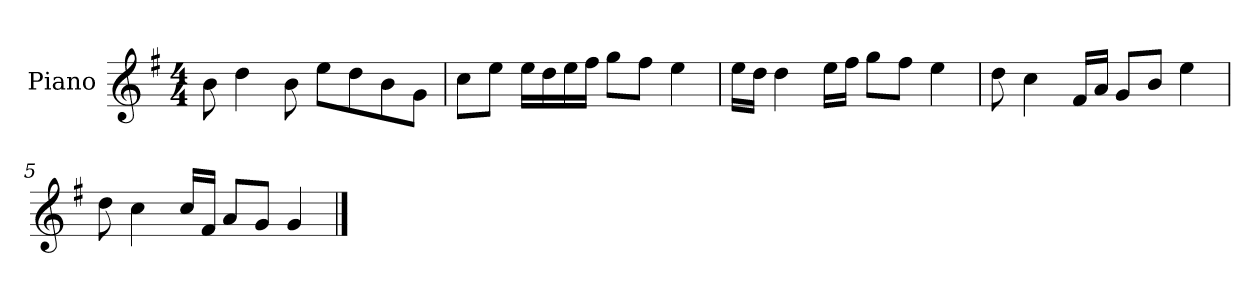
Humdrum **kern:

**kern
*part1
*staff1
*I"Piano
*I'P-no
*clefG2
*k[f#]
*M4/4
*MM90
=1
8b\
4dd\
8b\
8ee\L
8dd\
8b\
8g\J
=2
8cc\L
8ee\J
16ee\LL
16dd\
16ee\
16ff#\JJ
8gg\L
8ff#\J
4ee\
=3
16ee\LL
16dd\JJ
4dd\
16ee\LL
16ff#\JJ
8gg\L
8ff#\J
4ee\
=4
8dd\
4cc\
16f#/LL
16a/JJ
8g/L
8b/J
4ee\
=5
8dd\
4cc\
16cc/LL
16f#/JJ
8a/L
8g/J
4g/
==
*-
